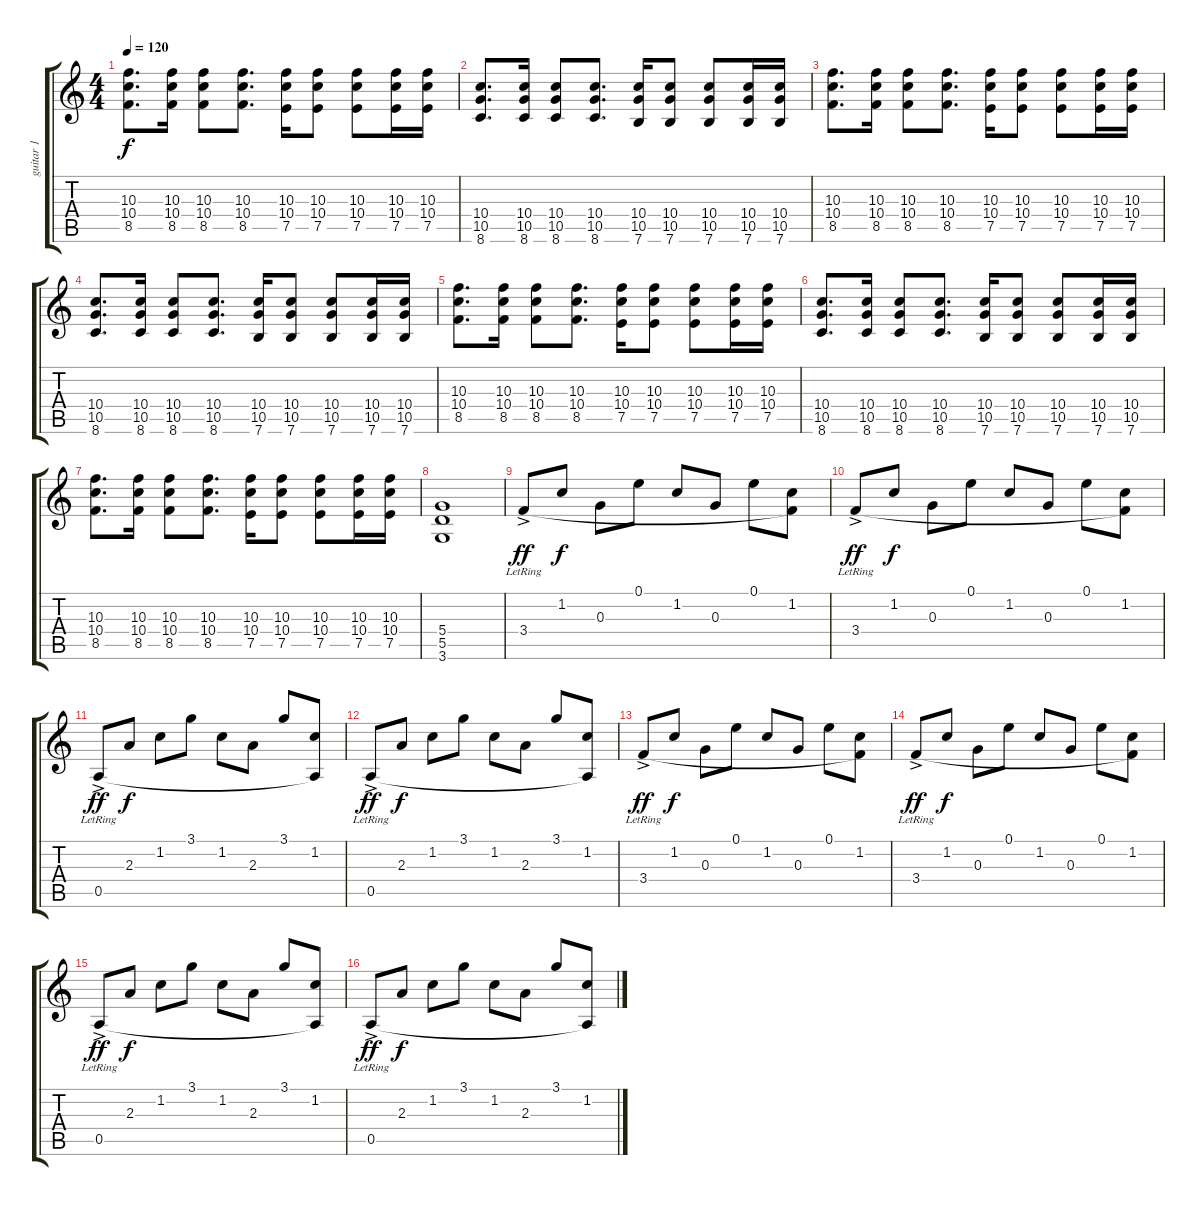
\track ("guitar 1" "guitar 1") {instrument electricguitarclean}
\staff {score tabs}
\tuning (E4 B3 G3 D3 A2 E2) {hide}
\ts (4 4)
\tempo 120
\clef g2
\ks c
(10.3 10.4 8.5).8{d dy f} (10.3 10.4 8.5).16 (10.3 10.4 8.5).8 (10.3 10.4 8.5).8{d} (10.3 10.4 7.5).16 (10.3 10.4 7.5).8 (10.3 10.4 7.5).8 (10.3 10.4 7.5).16 (10.3 10.4 7.5).16 |
(10.4 10.5 8.6).8{d} (10.4 10.5 8.6).16 (10.4 10.5 8.6).8 (10.4 10.5 8.6).8{d} (10.4 10.5 7.6).16 (10.4 10.5 7.6).8 (10.4 10.5 7.6).8 (10.4 10.5 7.6).16 (10.4 10.5 7.6).16 |
(10.3 10.4 8.5).8{d} (10.3 10.4 8.5).16 (10.3 10.4 8.5).8 (10.3 10.4 8.5).8{d} (10.3 10.4 7.5).16 (10.3 10.4 7.5).8 (10.3 10.4 7.5).8 (10.3 10.4 7.5).16 (10.3 10.4 7.5).16 |
(10.4 10.5 8.6).8{d} (10.4 10.5 8.6).16 (10.4 10.5 8.6).8 (10.4 10.5 8.6).8{d} (10.4 10.5 7.6).16 (10.4 10.5 7.6).8 (10.4 10.5 7.6).8 (10.4 10.5 7.6).16 (10.4 10.5 7.6).16 |
(10.3 10.4 8.5).8{d} (10.3 10.4 8.5).16 (10.3 10.4 8.5).8 (10.3 10.4 8.5).8{d} (10.3 10.4 7.5).16 (10.3 10.4 7.5).8 (10.3 10.4 7.5).8 (10.3 10.4 7.5).16 (10.3 10.4 7.5).16 |
(10.4 10.5 8.6).8{d} (10.4 10.5 8.6).16 (10.4 10.5 8.6).8 (10.4 10.5 8.6).8{d} (10.4 10.5 7.6).16 (10.4 10.5 7.6).8 (10.4 10.5 7.6).8 (10.4 10.5 7.6).16 (10.4 10.5 7.6).16 |
(10.3 10.4 8.5).8{d} (10.3 10.4 8.5).16 (10.3 10.4 8.5).8 (10.3 10.4 8.5).8{d} (10.3 10.4 7.5).16 (10.3 10.4 7.5).8 (10.3 10.4 7.5).8 (10.3 10.4 7.5).16 (10.3 10.4 7.5).16 |
(5.4 5.5 3.6).1 |
3.4{ac lr}.8{dy ff instrument electricguitarclean} 1.2.8{dy f} 0.3.8 0.1.8 1.2.8 0.3.8 0.1.8 (1.2 3.4{t}).8 |
3.4{ac lr}.8{dy ff} 1.2.8{dy f} 0.3.8 0.1.8 1.2.8 0.3.8 0.1.8 (1.2 3.4{t}).8 |
0.5{ac lr}.8{dy ff} 2.3.8{dy f} 1.2.8 3.1.8 1.2.8 2.3.8 3.1.8 (1.2 0.5{t}).8 |
0.5{ac lr}.8{dy ff} 2.3.8{dy f} 1.2.8 3.1.8 1.2.8 2.3.8 3.1.8 (1.2 0.5{t}).8 |
3.4{ac lr}.8{dy ff instrument electricguitarclean} 1.2.8{dy f} 0.3.8 0.1.8 1.2.8 0.3.8 0.1.8 (1.2 3.4{t}).8 |
3.4{ac lr}.8{dy ff} 1.2.8{dy f} 0.3.8 0.1.8 1.2.8 0.3.8 0.1.8 (1.2 3.4{t}).8 |
0.5{ac lr}.8{dy ff} 2.3.8{dy f} 1.2.8 3.1.8 1.2.8 2.3.8 3.1.8 (1.2 0.5{t}).8 |
0.5{ac lr}.8{dy ff} 2.3.8{dy f} 1.2.8 3.1.8 1.2.8 2.3.8 3.1.8 (1.2 0.5{t}).8
